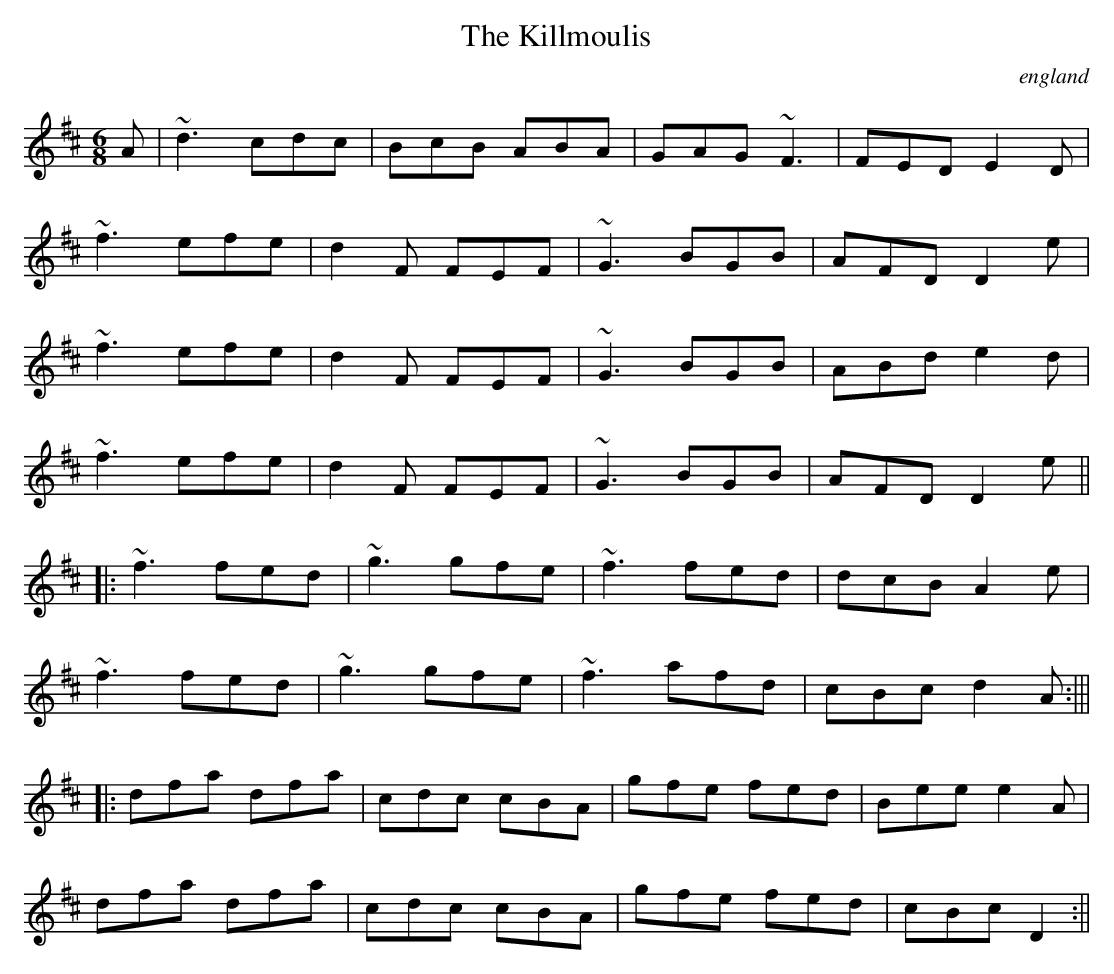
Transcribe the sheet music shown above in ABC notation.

X:1
T:Killmoulis, The
O:england
M:6/8
L:1/8
K:D
A|~d3 cdc|BcB ABA|GAG ~F3|FED E2D|
~f3 efe|d2F FEF|~G3 BGB|AFD D2e|
~f3 efe|d2F FEF|~G3 BGB|ABd e2d|
~f3 efe|d2F FEF|~G3 BGB|AFD D2e||
|:~f3 fed|~g3 gfe|~f3 fed|dcB A2e|
~f3 fed|~g3 gfe|~f3 afd|cBc d2A:|||
|:dfa dfa|cdc cBA|gfe fed|Bee e2A|
dfa dfa|cdc cBA|gfe fed|cBc D2:||
